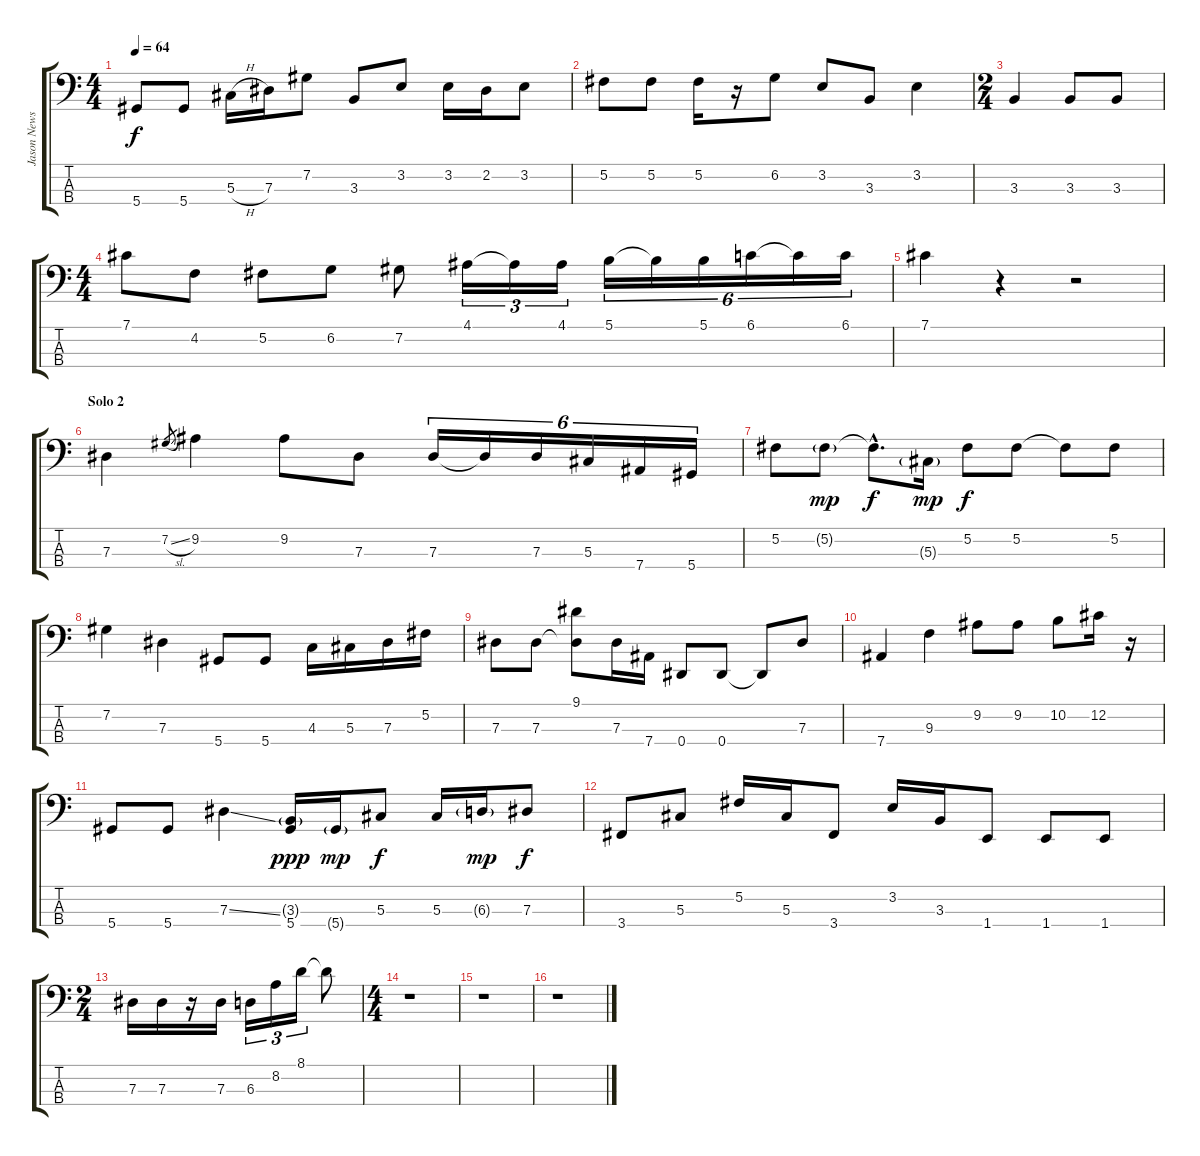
\track ("Jason Newsted" "Jason News") {instrument electricbassfinger}
\staff {score tabs}
\tuning (Gb2 Db2 Ab1 Eb1) {hide}
\ts (4 4)
\tempo 64
\clef f4
\ks c
5.4.8{dy f} 5.4.8 5.3{h}.16 7.3.16 7.2.8 3.3.8 3.2.8 3.2.16 2.2.16 3.2.8 |
5.2.8 5.2.8 5.2.16 r.16 6.2.8 3.2.8 3.3.8 3.2.4 |
\ts (2 4)
3.3.4 3.3.8 3.3.8 |
\ts (4 4)
7.1.8 4.2.8 5.2.8 6.2.8 7.2.8 4.1.16{tu (3 2)} 4.1{t}.16{tu (3 2)} 4.1.16{tu (3 2)} 5.1.16{tu (6 4)} 5.1{t}.16{tu (6 4)} 5.1.16{tu (6 4)} 6.1.16{tu (6 4)} 6.1{t}.16{tu (6 4)} 6.1.16{tu (6 4)} |
7.1.4 r.4 r.2 |
\section ("" "Solo 2")
7.3.4 7.2{sl}.8{gr} 9.2.4 9.2.8 7.3.8 7.3.16{tu (6 4)} 7.3{t}.16{tu (6 4)} 7.3.16{tu (6 4)} 5.3.16{tu (6 4)} 7.4.16{tu (6 4)} 5.4.16{tu (6 4)} |
5.2.8 5.2{g}.8{dy mp} 5.2{hac t}.8{d dy f} 5.3{g}.16{dy mp} 5.2.8{dy f} 5.2.8 5.2{t}.8 5.2.8 |
7.2.4 7.3.4 5.4.8 5.4.8 4.3.16 5.3.16 7.3.16 5.2.16 |
7.3.8 7.3.8 (9.1 7.3{t}).8 7.3.16 7.4.16 0.4.8 0.4.8 0.4{t}.8 7.3.8 |
7.4.4 9.3.4 9.2.8 9.2.8 10.2.8 12.2.16 r.16 |
5.4.8 5.4.8 7.3{ss}.4 (3.3{g} 5.4).16{dy ppp} 5.4{g}.16{dy mp} 5.3.8{dy f} 5.3.16 6.3{g}.16{dy mp} 7.3.8{dy f} |
3.4.8 5.3.8 5.2.16 5.3.16 3.4.8 3.2.16 3.3.16 1.4.8 1.4.8 1.4.8 |
\ts (2 4)
7.3.16 7.3.16 r.16 7.3.16 6.3.16{tu (3 2)} 8.2.16{tu (3 2)} 8.1.16{tu (3 2)} 8.1{t}.8 |
\ts (4 4)
r.1 |
r.1 |
r.1
